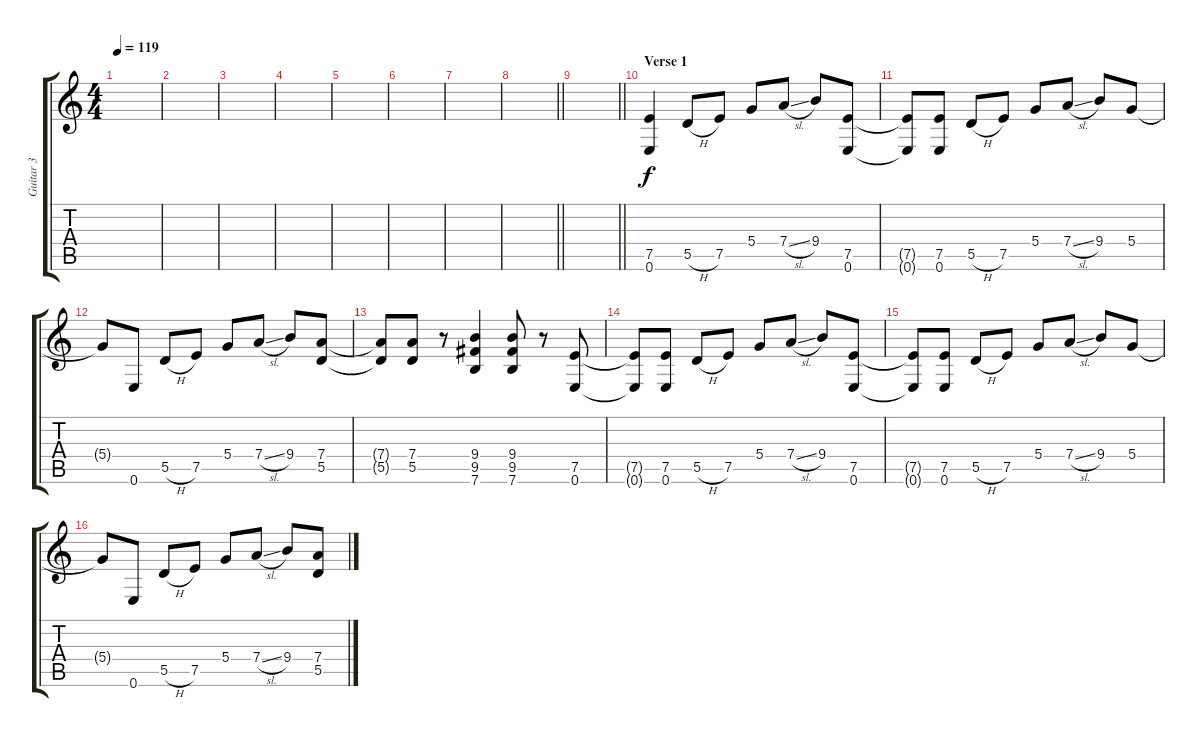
\track ("Guitar 3" "Guitar 3") {instrument distortionguitar}
\staff {score tabs}
\tuning (E4 B3 G3 D3 A2 E2) {hide}
\ts (4 4)
\tempo 119
\clef g2
\ks c
|
|
|
|
|
|
|
\barLineRight lightlight
|
\barLineRight lightlight
|
\section ("" "Verse 1")
(7.5 0.6).4 5.5{h}.8 7.5.8 5.4.8 7.4{sl}.8 9.4.8 (7.5 0.6).8 |
(7.5{t} 0.6{t}).8 (7.5 0.6).8 5.5{h}.8 7.5.8 5.4.8 7.4{sl}.8 9.4.8 5.4.8 |
5.4{t}.8 0.6.8 5.5{h}.8 7.5.8 5.4.8 7.4{sl}.8 9.4.8 (7.4 5.5).8 |
(7.4{t} 5.5{t}).8 (7.4 5.5).8 r.8 (9.4 9.5 7.6).4 (9.4 9.5 7.6).8 r.8 (7.5 0.6).8 |
(7.5{t} 0.6{t}).8 (7.5 0.6).8 5.5{h}.8 7.5.8 5.4.8 7.4{sl}.8 9.4.8 (7.5 0.6).8 |
(7.5{t} 0.6{t}).8 (7.5 0.6).8 5.5{h}.8 7.5.8 5.4.8 7.4{sl}.8 9.4.8 5.4.8 |
5.4{t}.8 0.6.8 5.5{h}.8 7.5.8 5.4.8 7.4{sl}.8 9.4.8 (7.4 5.5).8
